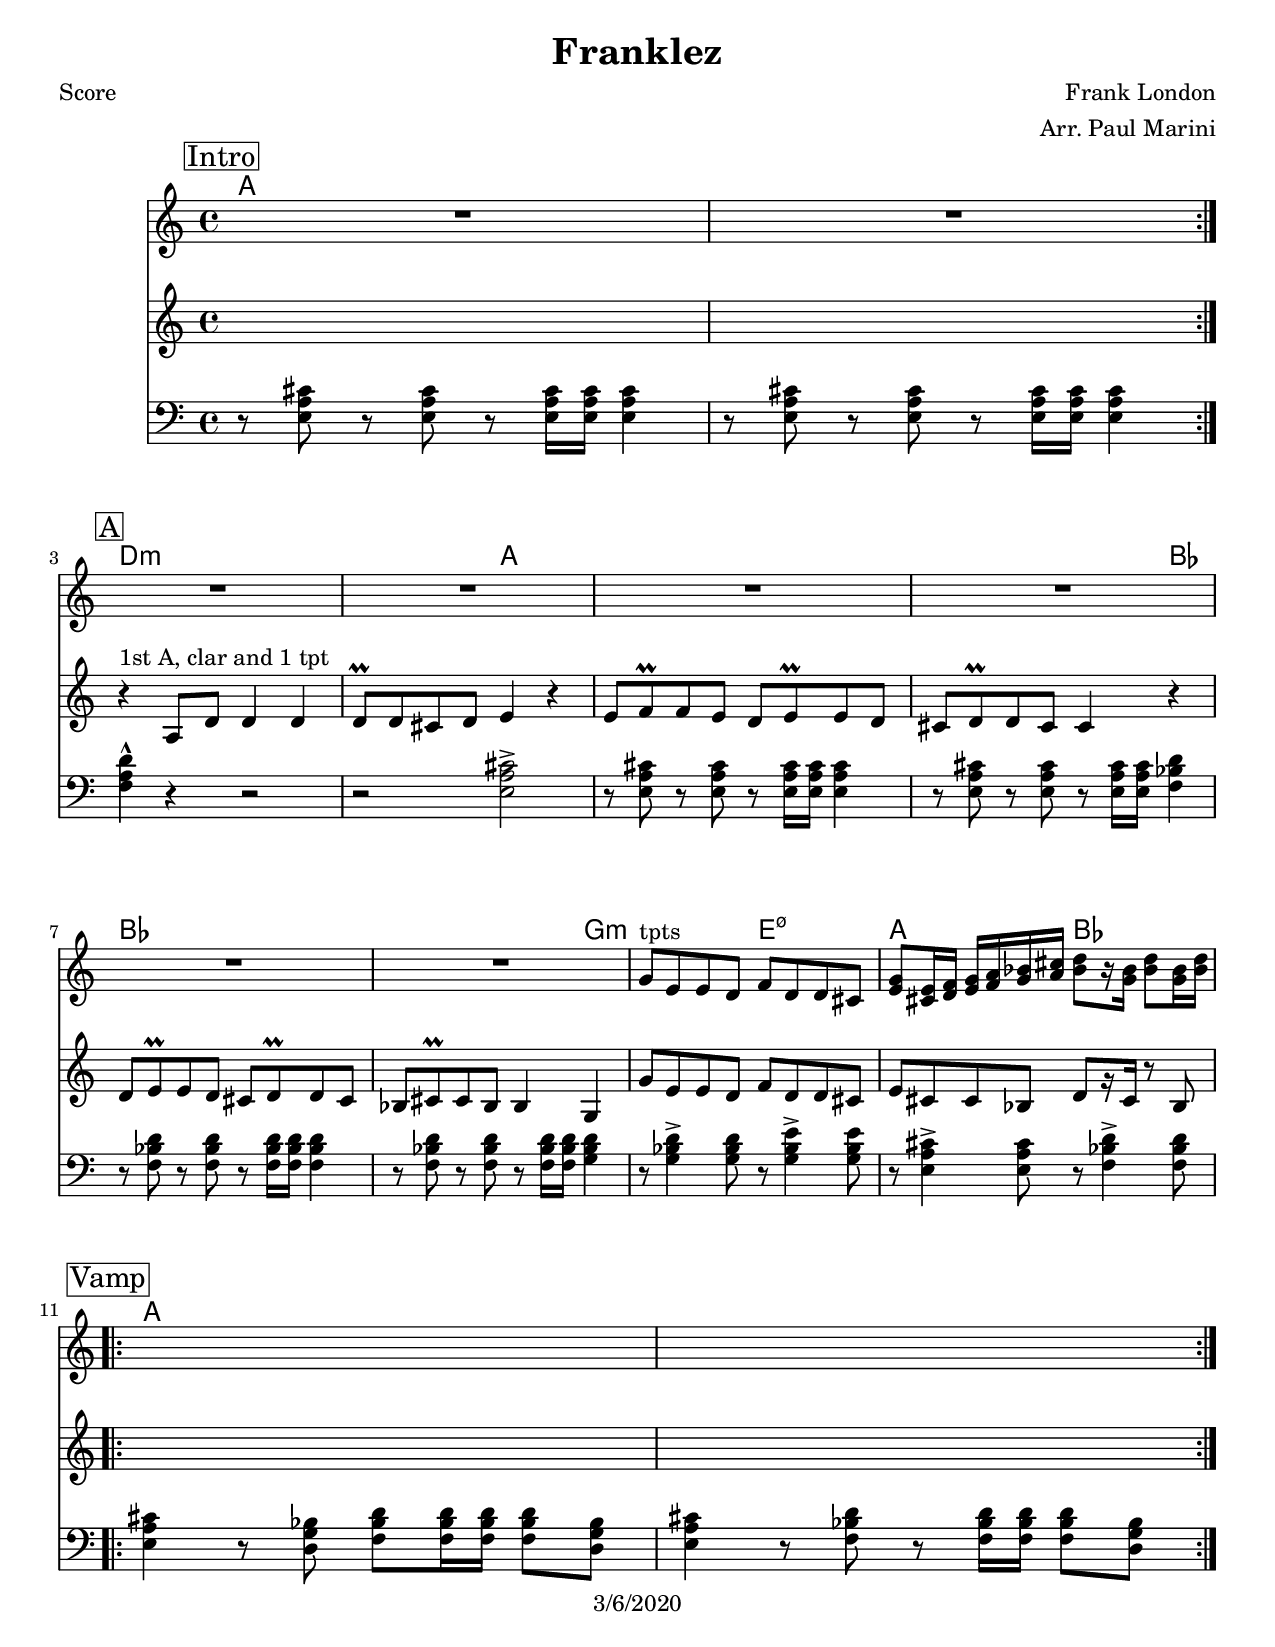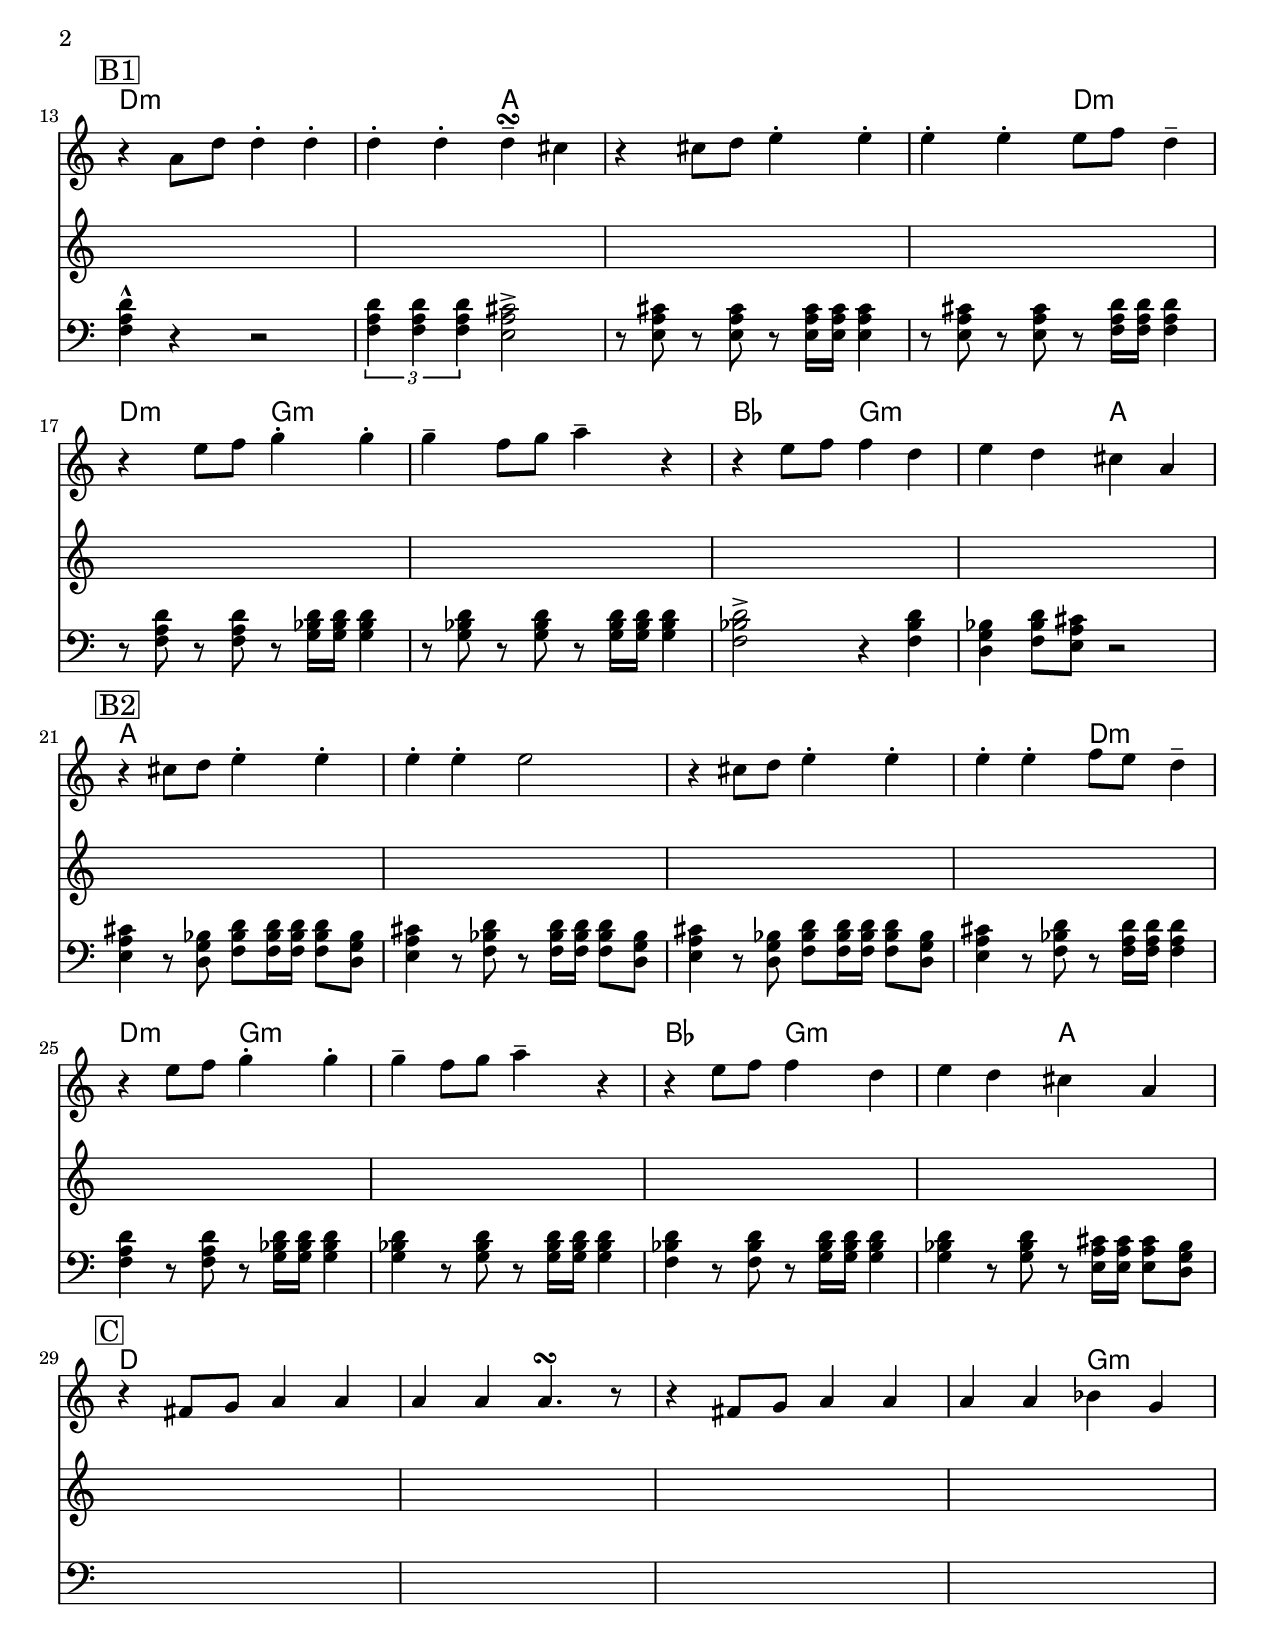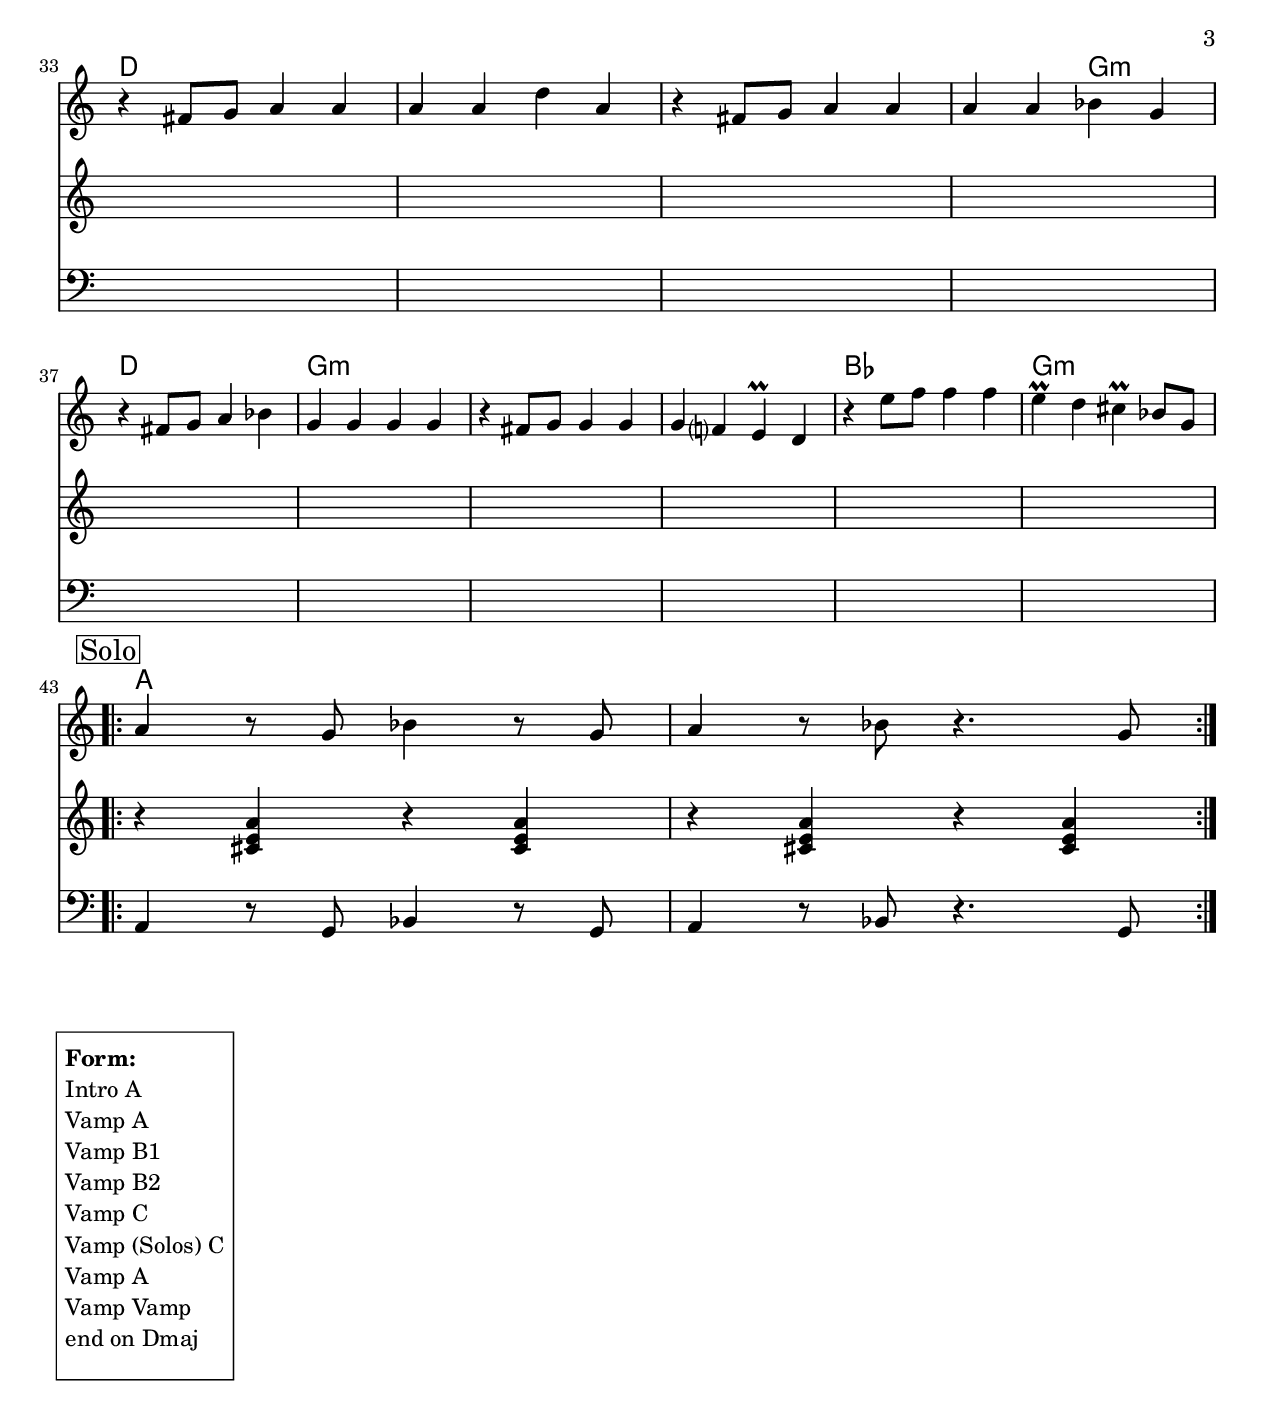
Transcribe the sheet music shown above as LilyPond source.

\version "2.18.2"

\header {
	title = "Franklez"
	composer = "Frank London"
	arranger = "Arr. Paul Marini"
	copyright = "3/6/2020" %date of latest edits
}
\paper {
  #(set-paper-size "letter")
  }


slash = {
	\override NoteHead #'style = #'slash
	\override Stem #'transparent = ##t
}

noslash = {
	\revert NoteHead #'style
	\revert Stem #'transparent
}

the_form = %Form
	\markup { \box \column {
	\line { " " }
	\line { \bold " Form: " }
	\line { " Intro A " }
	\line { " Vamp A " }
	\line { " Vamp B1 " }
	\line { " Vamp B2 " }
	\line { " Vamp C " }
	\line { " Vamp (Solos) C " }
	\line { " Vamp A " }
	\line { " Vamp Vamp " }
	\line { " end on Dmaj " }
	\line { " " }
	}}

test = { \relative c' { \tempo 4 = 80 \set Score.markFormatter = #format-mark-box-letters
	\repeat volta 2 {
	}
}
}

%{ ornament conventions, a/o 10/2017
%	\prall		regular up ornament, metric
%	\lineprall	quick, nonmetric up ornament	(was \mordent)
%	\mordent		regular down ornament, nonmetric	(was \upbow)
%	\prallprall	consecutive up ornaments, metric
% \trill		trill
%	\turn		turn of some sort
%}

%{ split part:
%	<<
%		{ c8 d e f g f e d | c1 | }
%	\\
%		{ c,2 d8 e f g | c4 g e c | }
%	>>
%}

%{ modified volta spanners:
%	\repeat volta 4 {
%		c4 c c c | d4 d d d | e4 e e e |
%	}
%	\set Score.repeatCommands = #'((volta "1,3"))                   % gives custom volta spanner
%	    { f4 f g g  | }
%	\set Score.repeatCommands = #'((volta #f) (volta "2,4") end-repeat) % ends the 1st spanner, gives custom volta spanner and a repeat back
%			{ f8 f f f g a b c | }
%	\set Score.repeatCommands = #'((volta #f))                      % ends 2nd spanner
%}

frank = { \relative c'' { \set Score.markFormatter = #format-mark-box-letters

	\mark \markup { \box "Intro" }
	\repeat volta 2 {
        R1 | R1 |
	}
    \break

	\mark \markup { \box "A" }
        R1 | R1 |
        R1 | R1 |
    \break
        R1 | R1 |
    g8^\markup {"tpts"} e e d f d d cis | 
    <e g>8 <cis e>16 <d f> <e g> <f a> <g bes> <a cis> <bes d>8[ r16 <g bes>16] <bes d>8 <g bes>16 <bes d> |
    \break

	\mark \markup { \box "Vamp" }
	\repeat volta 2 {
        s1 | s1 |
	}
    \break

	\mark \markup { \box "B1" }
    r4 a8 d d4-. d-. | d-. d-. d--\turn cis |
    r4 cis8 d e4-. e-. | e-. e-. e8 f d4-- |
    \break
    r4 e8 f g4-. g-. | g-- f8 g a4-- r |
    r4 e8 f f4 d | e d cis a |
    \break
    
	\mark \markup { \box "B2" }
    r4 cis8 d e4-. e-. | e-. e-. e2 |
    r4 cis8 d e4-. e-. | e-. e-. f8 e d4-- |
    \break
    r4 e8 f g4-. g-. | g-- f8 g a4-- r |
    r4 e8 f f4 d | e d cis a |
    \break
    
	\mark \markup { \box "C" }
    r4 fis8 g a4 a | a a a4.\turn r8 |
    r4 fis8 g a4 a | a a bes g |
    \break
    r4 fis8 g a4 a | a a d a |
    r4 fis8 g a4 a | a a bes g |
    \break
    r4 fis8 g a4 bes | g g g g |
    r4 fis8 g g4 g | g f? e\prall d |
    r4 e'8 f f4 f | e\prall d cis\prall bes8 g |
    \break

	\mark \markup { \box "Solo" }
	\repeat volta 2 {
        a4 r8 g bes4 r8 g | a4 r8 bes r4. g8 |
	}
    \break
    
   
}
}

melody = { \relative c'' { \set Score.markFormatter = #format-mark-box-letters

	\mark \markup { \box "Intro" }
	\repeat volta 2 {
        s1 | s1 |
	}
    \break

	\mark \markup { \box "A" }
    r4^\markup {"1st A, clar and 1 tpt"} a,8 d d4 d | d8\prall d cis d e4 r | 
    e8 f\prall f e d e\prall e d | cis d\prall d cis cis4 r |
    \break
    d8 e\prall e d cis d\prall d cis | bes cis\prall cis bes bes4 g |
    g'8 e e d f d d cis | e cis cis bes d8[ r16 cis] r8 bes |
    \break

	\mark \markup { \box "Vamp" }
	\repeat volta 2 {
        s1 | s1 |
	}
    \break

	\mark \markup { \box "B1" }
    s1 | s1 |
    s1 | s1 |
    \break
    s1 | s1 |
    s1 | s1 |
    \break
    
	\mark \markup { \box "B2" }
    s1 | s1 |
    s1 | s1 |
    \break
    s1 | s1 |
    s1 | s1 |
    \break
    
	\mark \markup { \box "C" }
    s1 | s1 |
    s1 | s1 |
    \break
    s1 | s1 |
    s1 | s1 |
    \break
    s1 | s1 |
    s1 | s1 |
    s1 | s1 |
    \break

	\mark \markup { \box "Solo" }
	\repeat volta 2 {
        r4 <cis e a> r <cis e a> | r <cis e a> r <cis e a> |
	}
    \break
    
   
}
}

midbrass = { \relative c { \set Score.markFormatter = #format-mark-box-letters
	\mark \markup { \box "Intro" }
	\repeat volta 2 {
        r8 <e a cis>8 r <e a cis> r <e a cis>16 <e a cis> <e a cis>4 |
        r8 <e a cis>8 r <e a cis> r <e a cis>16 <e a cis> <e a cis>4 |
	}
    \break

	\mark \markup { \box "A" }
    <f a d>4-^ r r2 | r2 <e a cis>-> |
    r8 <e a cis>8 r <e a cis> r <e a cis>16 <e a cis> <e a cis>4 |
    r8 <e a cis>8 r <e a cis> r <e a cis>16 <e a cis> <f bes d>4 |
    \break
        r8 <f bes d>8 r <f bes d> r <f bes d>16 <f bes d> <f bes d>4 |
        r8 <f bes d>8 r <f bes d> r <f bes d>16 <f bes d> <g bes d>4 |
        r8 <g bes d>4-> <g bes d>8 r <g bes e>4-> <g bes e>8 |
        r8 <e a cis>4-> <e a cis>8  r8 <f bes d>4-> <f bes d>8  |
    \break

	\mark \markup { \box "Vamp" }
	\repeat volta 2 {
        <e a cis>4 r8 <d g bes> <f bes d> <f bes d>16 <f bes d> <f bes d>8 <d g bes> | 
        <e a cis>4 r8 <f bes d> r <f bes d>16 <f bes d> <f bes d>8 <d g bes> |
	}
    \break

	\mark \markup { \box "B1" }
    <f a d>4-^ r r2 | \tuplet 3/2 { <f a d>4 <f a d> <f a d> } <e a cis>2-> |
    r8 <e a cis>8 r <e a cis> r <e a cis>16 <e a cis> <e a cis>4 |
    r8 <e a cis>8 r <e a cis> r <f a d>16 <f a d> <f a d>4 |
    \break
    r8 <f a d> r <f a d> r <g bes d>16 <g bes d> <g bes d>4 |
    r8 <g bes d> r <g bes d> r <g bes d>16 <g bes d> <g bes d>4 |
    <f bes d>2-> r4 <f bes d> | <d g bes> <f bes d>8 <e a cis> r2 |
    
	\mark \markup { \box "B2" }
    <e a cis>4 r8 <d g bes> <f bes d> <f bes d>16 <f bes d> <f bes d>8 <d g bes> | 
    <e a cis>4 r8 <f bes d> r <f bes d>16 <f bes d> <f bes d>8 <d g bes> |
    <e a cis>4 r8 <d g bes> <f bes d> <f bes d>16 <f bes d> <f bes d>8 <d g bes> | 
    <e a cis>4 r8 <f bes d> r <f a d>16 <f a d> <f a d>4 |
    \break
    <f a d>4 r8 <f a d> r <g bes d>16 <g bes d> <g bes d>4 |
    <g bes d>4 r8 <g bes d> r <g bes d>16 <g bes d> <g bes d>4 |
    <f bes d>4 r8 <f bes d> r <g bes d>16 <g bes d> <g bes d>4 |
    <g bes d>4 r8 <g bes d> r <e a cis>16 <e a cis> <e a cis>8 <d g bes> |
    
	\mark \markup { \box "C" }
    s1 | s1 |
    s1 | s1 |
    \break
    s1 | s1 |
    s1 | s1 |
    \break
    s1 | s1 |
    s1 | s1 |
    s1 | s1 |
    \break

	\mark \markup { \box "Solo" }
	\repeat volta 2 {
        a4 r8 g bes4 r8 g | a4 r8 bes r4. g8 |
	}
    \break
    
}
}


changes = { \chordmode {

% Intro
a1 | a | 

% A
d1:min | d2:min a | a1 | a2 a4 bes |
bes1 | bes2 bes4  g:min | g2:min e:min7.5- | a bes |

% Vamp
a1 | a | 

% B1
d1:min | d2:min a | a1 | a2 d:min |
d2:min g:min | g1:min | bes2 g:min | g:min a |

% B2
a1 | a | a | a2 d:min |
d2:min g:min | g1:min | bes2 g:min | g:min a |

% C
d1 | d | d | d2 g:min |
d1 | d | d | d2 g:min |
d1 | g:min | g:min | g:min | bes | g:min |

% Solo
a1 | a | 

}
}


\book {
	\bookOutputSuffix "score"
    \header { poet = "Score" }
	\score {
	  <<
	    \new ChordNames {
		\set chordChanges = ##t
		\changes
	    }
	    \new Staff { \clef treble
		\frank
	    }
	    \new Staff { \clef treble
		\melody
	    }
	    \new Staff { \clef bass
		\midbrass
	    }
	  >>
	}
	\the_form
}
%{
\book {
	\bookOutputSuffix "midbrass"
    \header { poet = "Midbrass" }
	\score {
	  <<
	    \new ChordNames {
		\set chordChanges = ##t
		\changes
	    }
	    \new Staff { \clef bass
		\midbrass
	    }
	  >>
	}
	\the_form
}
%{
\book {
	\score {
	  <<
		\new Staff {
		  \set Staff.midiInstrument = #"trumpet" \unfoldRepeats
			\melody
		}
		\new Staff {
		  \set Staff.midiInstrument = #"trumpet" \unfoldRepeats
			\midbrass
		}
	  >>
		\midi { }
	}
}
\book {
	\score {
	  <<
		\new Staff {
		  \set Staff.midiInstrument = #"trumpet" \unfoldRepeats
			\test
		}
	  >>
		\midi { }
	}
}
%}
